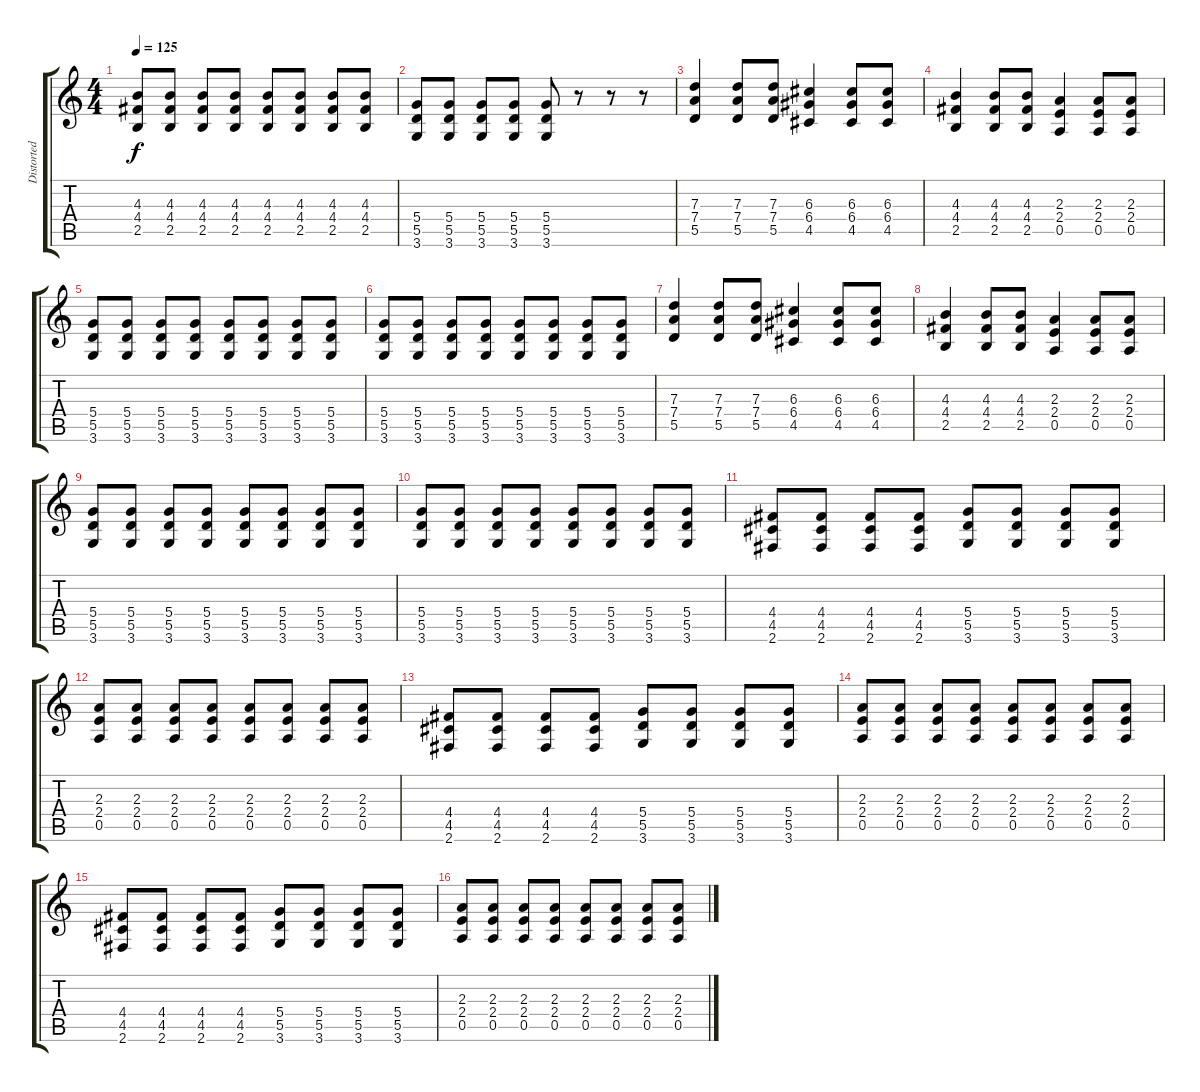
\track ("Distorted Guitar" "Distorted ") {instrument distortionguitar}
\staff {score tabs}
\tuning (E4 B3 G3 D3 A2 E2) {hide}
\ts (4 4)
\tempo 125
\clef g2
\ks c
(4.3 4.4 2.5).8{dy f} (4.3 4.4 2.5).8 (4.3 4.4 2.5).8 (4.3 4.4 2.5).8 (4.3 4.4 2.5).8 (4.3 4.4 2.5).8 (4.3 4.4 2.5).8 (4.3 4.4 2.5).8 |
(5.4 5.5 3.6).8 (5.4 5.5 3.6).8 (5.4 5.5 3.6).8 (5.4 5.5 3.6).8 (5.4 5.5 3.6).8 r.8 r.8 r.8 |
(7.3 7.4 5.5).4 (7.3 7.4 5.5).8 (7.3 7.4 5.5).8 (6.3 6.4 4.5).4 (6.3 6.4 4.5).8 (6.3 6.4 4.5).8 |
(4.3 4.4 2.5).4 (4.3 4.4 2.5).8 (4.3 4.4 2.5).8 (2.3 2.4 0.5).4 (2.3 2.4 0.5).8 (2.3 2.4 0.5).8 |
(5.4 5.5 3.6).8 (5.4 5.5 3.6).8 (5.4 5.5 3.6).8 (5.4 5.5 3.6).8 (5.4 5.5 3.6).8 (5.4 5.5 3.6).8 (5.4 5.5 3.6).8 (5.4 5.5 3.6).8 |
(5.4 5.5 3.6).8 (5.4 5.5 3.6).8 (5.4 5.5 3.6).8 (5.4 5.5 3.6).8 (5.4 5.5 3.6).8 (5.4 5.5 3.6).8 (5.4 5.5 3.6).8 (5.4 5.5 3.6).8 |
(7.3 7.4 5.5).4 (7.3 7.4 5.5).8 (7.3 7.4 5.5).8 (6.3 6.4 4.5).4 (6.3 6.4 4.5).8 (6.3 6.4 4.5).8 |
(4.3 4.4 2.5).4 (4.3 4.4 2.5).8 (4.3 4.4 2.5).8 (2.3 2.4 0.5).4 (2.3 2.4 0.5).8 (2.3 2.4 0.5).8 |
(5.4 5.5 3.6).8 (5.4 5.5 3.6).8 (5.4 5.5 3.6).8 (5.4 5.5 3.6).8 (5.4 5.5 3.6).8 (5.4 5.5 3.6).8 (5.4 5.5 3.6).8 (5.4 5.5 3.6).8 |
(5.4 5.5 3.6).8 (5.4 5.5 3.6).8 (5.4 5.5 3.6).8 (5.4 5.5 3.6).8 (5.4 5.5 3.6).8 (5.4 5.5 3.6).8 (5.4 5.5 3.6).8 (5.4 5.5 3.6).8 |
(4.4 4.5 2.6).8 (4.4 4.5 2.6).8 (4.4 4.5 2.6).8 (4.4 4.5 2.6).8 (5.4 5.5 3.6).8 (5.4 5.5 3.6).8 (5.4 5.5 3.6).8 (5.4 5.5 3.6).8 |
(2.3 2.4 0.5).8 (2.3 2.4 0.5).8 (2.3 2.4 0.5).8 (2.3 2.4 0.5).8 (2.3 2.4 0.5).8 (2.3 2.4 0.5).8 (2.3 2.4 0.5).8 (2.3 2.4 0.5).8 |
(4.4 4.5 2.6).8 (4.4 4.5 2.6).8 (4.4 4.5 2.6).8 (4.4 4.5 2.6).8 (5.4 5.5 3.6).8 (5.4 5.5 3.6).8 (5.4 5.5 3.6).8 (5.4 5.5 3.6).8 |
(2.3 2.4 0.5).8 (2.3 2.4 0.5).8 (2.3 2.4 0.5).8 (2.3 2.4 0.5).8 (2.3 2.4 0.5).8 (2.3 2.4 0.5).8 (2.3 2.4 0.5).8 (2.3 2.4 0.5).8 |
(4.4 4.5 2.6).8 (4.4 4.5 2.6).8 (4.4 4.5 2.6).8 (4.4 4.5 2.6).8 (5.4 5.5 3.6).8 (5.4 5.5 3.6).8 (5.4 5.5 3.6).8 (5.4 5.5 3.6).8 |
(2.3 2.4 0.5).8 (2.3 2.4 0.5).8 (2.3 2.4 0.5).8 (2.3 2.4 0.5).8 (2.3 2.4 0.5).8 (2.3 2.4 0.5).8 (2.3 2.4 0.5).8 (2.3 2.4 0.5).8
